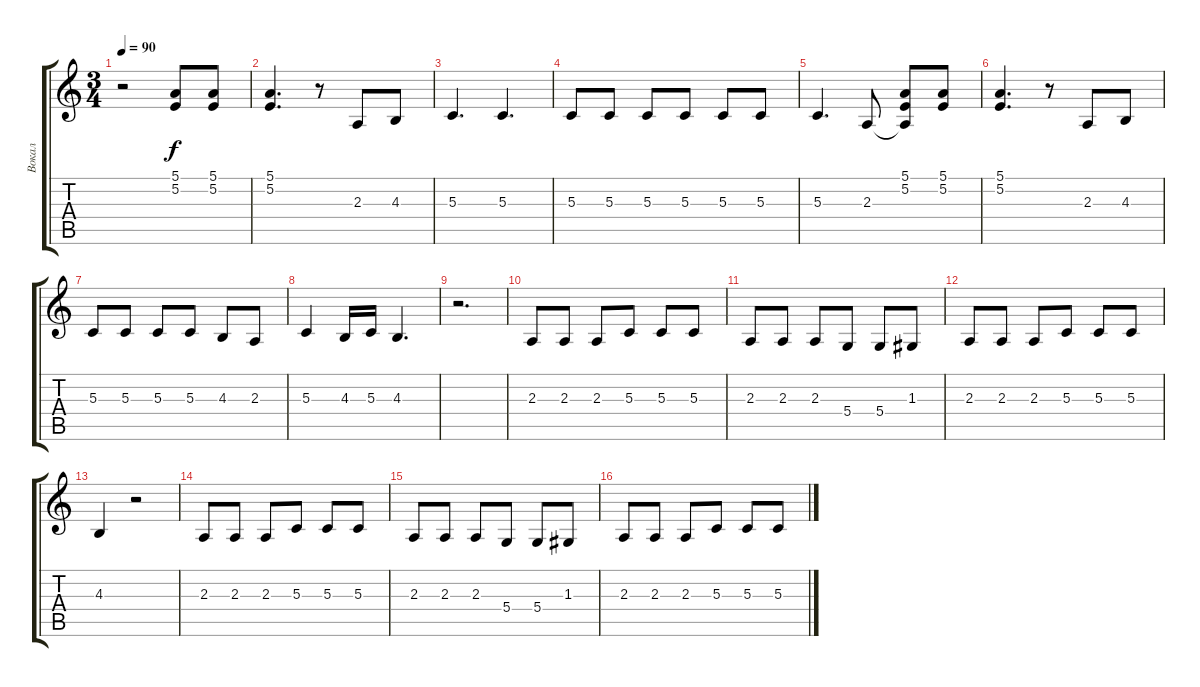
\track ("Вокал" "Вокал") {instrument tenorsax}
\staff {score tabs}
\tuning (E4 B3 G3 D3 A2 E2) {hide}
\ts (3 4)
\tempo 90
\clef g2
\ks c
r.2{dy f} (5.1 5.2).8 (5.1 5.2).8 |
(5.1 5.2).4{d} r.8 2.3.8 4.3.8 |
5.3.4{d} 5.3.4{d} |
5.3.8 5.3.8 5.3.8 5.3.8 5.3.8 5.3.8 |
5.3.4{d} 2.3.8 (5.1 5.2 2.3{t}).8 (5.1 5.2).8 |
(5.1 5.2).4{d} r.8 2.3.8 4.3.8 |
5.3.8 5.3.8 5.3.8 5.3.8 4.3.8 2.3.8 |
5.3.4 4.3.16 5.3.16 4.3.4{d} |
r.2{d} |
2.3.8 2.3.8 2.3.8 5.3.8 5.3.8 5.3.8 |
2.3.8 2.3.8 2.3.8 5.4.8 5.4.8 1.3.8 |
2.3.8 2.3.8 2.3.8 5.3.8 5.3.8 5.3.8 |
4.3.4 r.2 |
2.3.8 2.3.8 2.3.8 5.3.8 5.3.8 5.3.8 |
2.3.8 2.3.8 2.3.8 5.4.8 5.4.8 1.3.8 |
2.3.8 2.3.8 2.3.8 5.3.8 5.3.8 5.3.8
